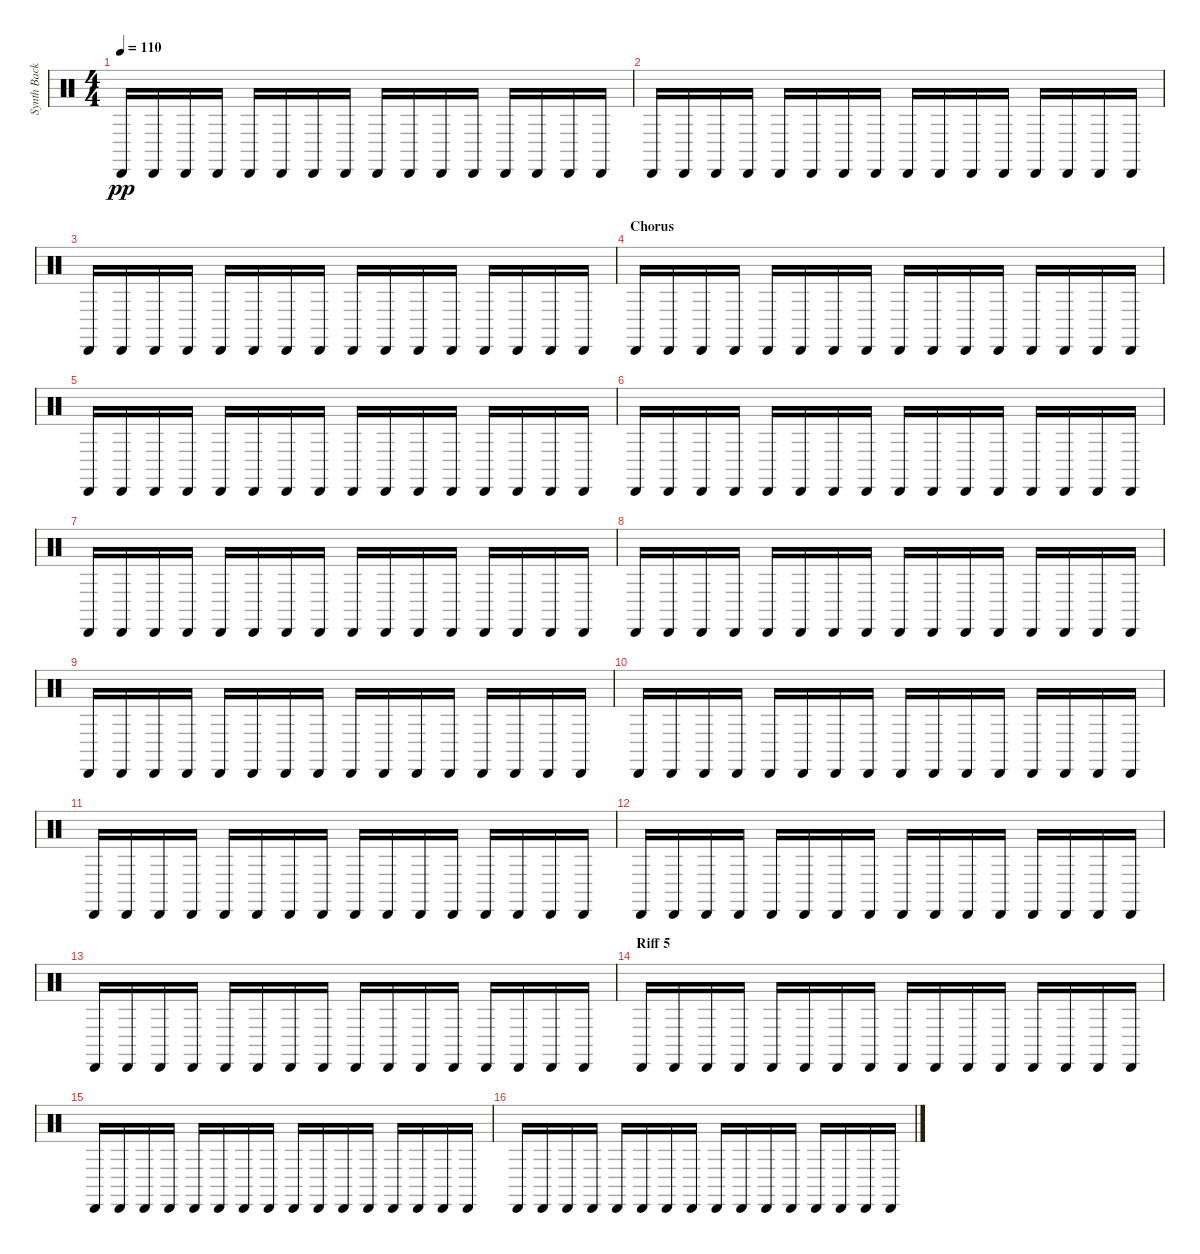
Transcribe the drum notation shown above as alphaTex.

\track ("Synth Background Rhythm" "Synth Back") {instrument percussion}
\staff {score}
\articulation defaults
\ts (4 4)
\tempo 110
\clef neutral
\ks c "Cabasa (hit)".16{dy pp} "Cabasa (hit)".16 "Cabasa (hit)".16 "Cabasa (hit)".16 "Cabasa (hit)".16 "Cabasa (hit)".16 "Cabasa (hit)".16 "Cabasa (hit)".16 "Cabasa (hit)".16 "Cabasa (hit)".16 "Cabasa (hit)".16 "Cabasa (hit)".16 "Cabasa (hit)".16 "Cabasa (hit)".16 "Cabasa (hit)".16 "Cabasa (hit)".16
|
"Cabasa (hit)".16 "Cabasa (hit)".16 "Cabasa (hit)".16 "Cabasa (hit)".16 "Cabasa (hit)".16 "Cabasa (hit)".16 "Cabasa (hit)".16 "Cabasa (hit)".16 "Cabasa (hit)".16 "Cabasa (hit)".16 "Cabasa (hit)".16 "Cabasa (hit)".16 "Cabasa (hit)".16 "Cabasa (hit)".16 "Cabasa (hit)".16 "Cabasa (hit)".16 |
"Cabasa (hit)".16 "Cabasa (hit)".16 "Cabasa (hit)".16 "Cabasa (hit)".16 "Cabasa (hit)".16 "Cabasa (hit)".16 "Cabasa (hit)".16 "Cabasa (hit)".16 "Cabasa (hit)".16 "Cabasa (hit)".16 "Cabasa (hit)".16 "Cabasa (hit)".16 "Cabasa (hit)".16 "Cabasa (hit)".16 "Cabasa (hit)".16 "Cabasa (hit)".16 |
\section ("" "Chorus")
"Cabasa (hit)".16 "Cabasa (hit)".16 "Cabasa (hit)".16 "Cabasa (hit)".16 "Cabasa (hit)".16 "Cabasa (hit)".16 "Cabasa (hit)".16 "Cabasa (hit)".16 "Cabasa (hit)".16 "Cabasa (hit)".16 "Cabasa (hit)".16 "Cabasa (hit)".16 "Cabasa (hit)".16 "Cabasa (hit)".16 "Cabasa (hit)".16 "Cabasa (hit)".16 |
"Cabasa (hit)".16 "Cabasa (hit)".16 "Cabasa (hit)".16 "Cabasa (hit)".16 "Cabasa (hit)".16 "Cabasa (hit)".16 "Cabasa (hit)".16 "Cabasa (hit)".16 "Cabasa (hit)".16 "Cabasa (hit)".16 "Cabasa (hit)".16 "Cabasa (hit)".16 "Cabasa (hit)".16 "Cabasa (hit)".16 "Cabasa (hit)".16 "Cabasa (hit)".16 |
"Cabasa (hit)".16 "Cabasa (hit)".16 "Cabasa (hit)".16 "Cabasa (hit)".16 "Cabasa (hit)".16 "Cabasa (hit)".16 "Cabasa (hit)".16 "Cabasa (hit)".16 "Cabasa (hit)".16 "Cabasa (hit)".16 "Cabasa (hit)".16 "Cabasa (hit)".16 "Cabasa (hit)".16 "Cabasa (hit)".16 "Cabasa (hit)".16 "Cabasa (hit)".16 |
"Cabasa (hit)".16 "Cabasa (hit)".16 "Cabasa (hit)".16 "Cabasa (hit)".16 "Cabasa (hit)".16 "Cabasa (hit)".16 "Cabasa (hit)".16 "Cabasa (hit)".16 "Cabasa (hit)".16 "Cabasa (hit)".16 "Cabasa (hit)".16 "Cabasa (hit)".16 "Cabasa (hit)".16 "Cabasa (hit)".16 "Cabasa (hit)".16 "Cabasa (hit)".16 |
"Cabasa (hit)".16 "Cabasa (hit)".16 "Cabasa (hit)".16 "Cabasa (hit)".16 "Cabasa (hit)".16 "Cabasa (hit)".16 "Cabasa (hit)".16 "Cabasa (hit)".16 "Cabasa (hit)".16 "Cabasa (hit)".16 "Cabasa (hit)".16 "Cabasa (hit)".16 "Cabasa (hit)".16 "Cabasa (hit)".16 "Cabasa (hit)".16 "Cabasa (hit)".16 |
"Cabasa (hit)".16 "Cabasa (hit)".16 "Cabasa (hit)".16 "Cabasa (hit)".16 "Cabasa (hit)".16 "Cabasa (hit)".16 "Cabasa (hit)".16 "Cabasa (hit)".16 "Cabasa (hit)".16 "Cabasa (hit)".16 "Cabasa (hit)".16 "Cabasa (hit)".16 "Cabasa (hit)".16 "Cabasa (hit)".16 "Cabasa (hit)".16 "Cabasa (hit)".16 |
"Cabasa (hit)".16 "Cabasa (hit)".16 "Cabasa (hit)".16 "Cabasa (hit)".16 "Cabasa (hit)".16 "Cabasa (hit)".16 "Cabasa (hit)".16 "Cabasa (hit)".16 "Cabasa (hit)".16 "Cabasa (hit)".16 "Cabasa (hit)".16 "Cabasa (hit)".16 "Cabasa (hit)".16 "Cabasa (hit)".16 "Cabasa (hit)".16 "Cabasa (hit)".16 |
"Cabasa (hit)".16 "Cabasa (hit)".16 "Cabasa (hit)".16 "Cabasa (hit)".16 "Cabasa (hit)".16 "Cabasa (hit)".16 "Cabasa (hit)".16 "Cabasa (hit)".16 "Cabasa (hit)".16 "Cabasa (hit)".16 "Cabasa (hit)".16 "Cabasa (hit)".16 "Cabasa (hit)".16 "Cabasa (hit)".16 "Cabasa (hit)".16 "Cabasa (hit)".16 |
"Cabasa (hit)".16 "Cabasa (hit)".16 "Cabasa (hit)".16 "Cabasa (hit)".16 "Cabasa (hit)".16 "Cabasa (hit)".16 "Cabasa (hit)".16 "Cabasa (hit)".16 "Cabasa (hit)".16 "Cabasa (hit)".16 "Cabasa (hit)".16 "Cabasa (hit)".16 "Cabasa (hit)".16 "Cabasa (hit)".16 "Cabasa (hit)".16 "Cabasa (hit)".16 |
"Cabasa (hit)".16 "Cabasa (hit)".16 "Cabasa (hit)".16 "Cabasa (hit)".16 "Cabasa (hit)".16 "Cabasa (hit)".16 "Cabasa (hit)".16 "Cabasa (hit)".16 "Cabasa (hit)".16 "Cabasa (hit)".16 "Cabasa (hit)".16 "Cabasa (hit)".16 "Cabasa (hit)".16 "Cabasa (hit)".16 "Cabasa (hit)".16 "Cabasa (hit)".16 |
\section ("" "Riff 5")
"Cabasa (hit)".16 "Cabasa (hit)".16 "Cabasa (hit)".16 "Cabasa (hit)".16 "Cabasa (hit)".16 "Cabasa (hit)".16 "Cabasa (hit)".16 "Cabasa (hit)".16 "Cabasa (hit)".16 "Cabasa (hit)".16 "Cabasa (hit)".16 "Cabasa (hit)".16 "Cabasa (hit)".16 "Cabasa (hit)".16 "Cabasa (hit)".16 "Cabasa (hit)".16 |
"Cabasa (hit)".16 "Cabasa (hit)".16 "Cabasa (hit)".16 "Cabasa (hit)".16 "Cabasa (hit)".16 "Cabasa (hit)".16 "Cabasa (hit)".16 "Cabasa (hit)".16 "Cabasa (hit)".16 "Cabasa (hit)".16 "Cabasa (hit)".16 "Cabasa (hit)".16 "Cabasa (hit)".16 "Cabasa (hit)".16 "Cabasa (hit)".16 "Cabasa (hit)".16 |
"Cabasa (hit)".16 "Cabasa (hit)".16 "Cabasa (hit)".16 "Cabasa (hit)".16 "Cabasa (hit)".16 "Cabasa (hit)".16 "Cabasa (hit)".16 "Cabasa (hit)".16 "Cabasa (hit)".16 "Cabasa (hit)".16 "Cabasa (hit)".16 "Cabasa (hit)".16 "Cabasa (hit)".16 "Cabasa (hit)".16 "Cabasa (hit)".16 "Cabasa (hit)".16
